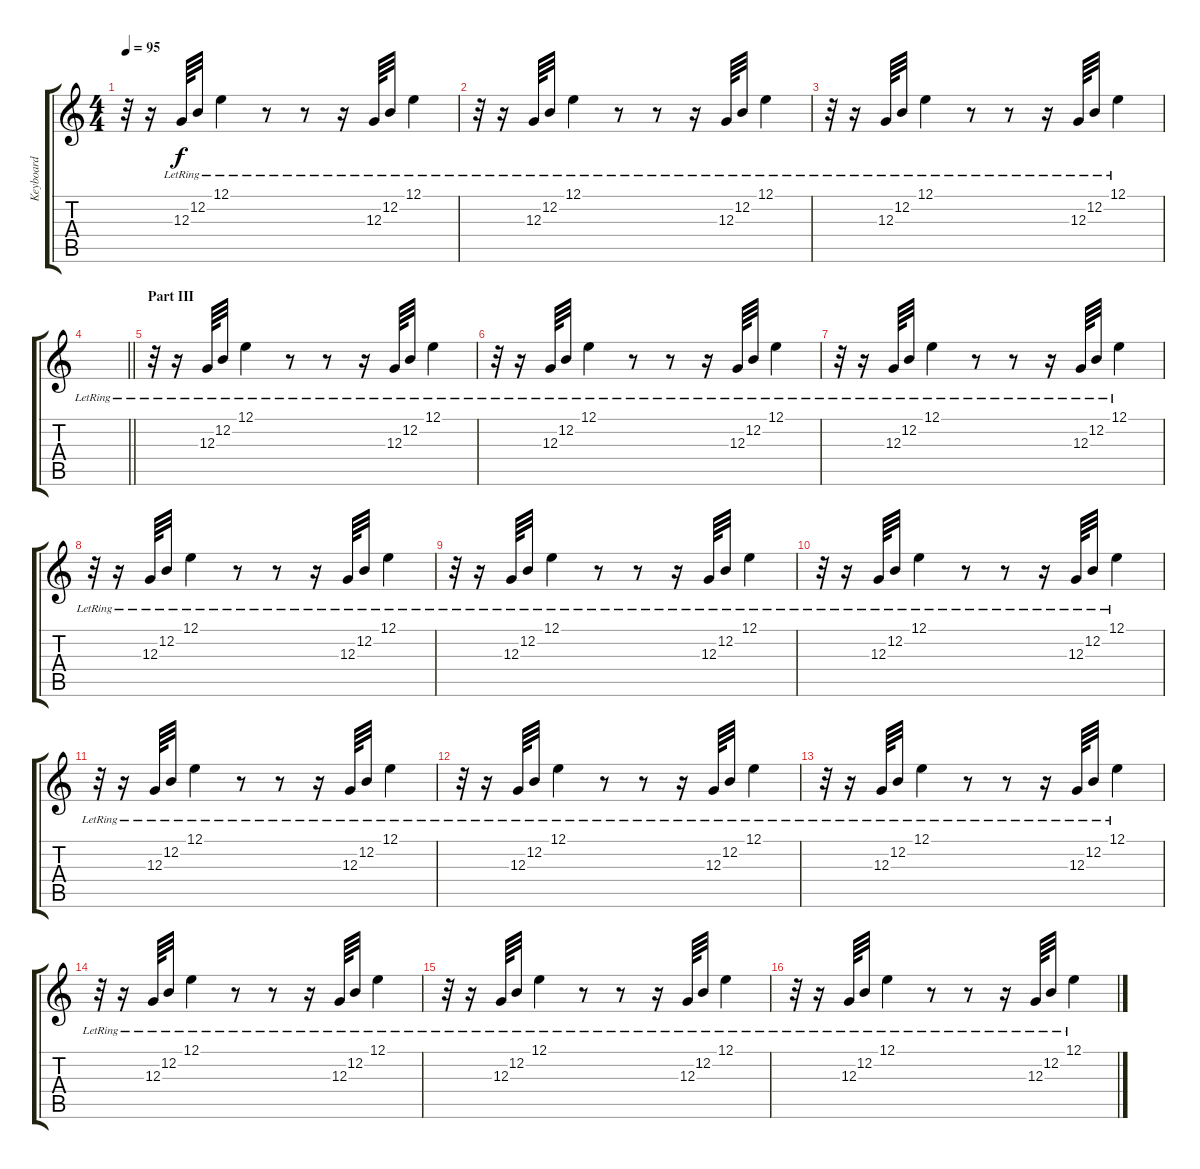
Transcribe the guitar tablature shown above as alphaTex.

\track ("Keyboard" "Keyboard") {instrument acousticgrandpiano}
\staff {score tabs}
\tuning (E4 B3 G3 D3 A2 E2) {hide}
\ts (4 4)
\tempo 95
\clef g2
\ks c
r.32{dy f} r.16 12.3{lr}.64 12.2{lr}.32 12.1{lr}.4 r.8 r.8 r.16 12.3{lr}.64 12.2{lr}.32 12.1{lr}.4 |
r.32 r.16 12.3{lr}.64 12.2{lr}.32 12.1{lr}.4 r.8 r.8 r.16 12.3{lr}.64 12.2{lr}.32 12.1{lr}.4 |
r.32 r.16 12.3{lr}.64 12.2{lr}.32 12.1{lr}.4 r.8 r.8 r.16 12.3{lr}.64 12.2{lr}.32 12.1{lr}.4 |
\barLineRight lightlight
|
\section ("" "Part III")
r.32 r.16 12.3{lr}.64 12.2{lr}.32 12.1{lr}.4 r.8 r.8 r.16 12.3{lr}.64 12.2{lr}.32 12.1{lr}.4 |
r.32 r.16 12.3{lr}.64 12.2{lr}.32 12.1{lr}.4 r.8 r.8 r.16 12.3{lr}.64 12.2{lr}.32 12.1{lr}.4 |
r.32 r.16 12.3{lr}.64 12.2{lr}.32 12.1{lr}.4 r.8 r.8 r.16 12.3{lr}.64 12.2{lr}.32 12.1{lr}.4 |
r.32 r.16 12.3{lr}.64 12.2{lr}.32 12.1{lr}.4 r.8 r.8 r.16 12.3{lr}.64 12.2{lr}.32 12.1{lr}.4 |
r.32 r.16 12.3{lr}.64 12.2{lr}.32 12.1{lr}.4 r.8 r.8 r.16 12.3{lr}.64 12.2{lr}.32 12.1{lr}.4 |
r.32 r.16 12.3{lr}.64 12.2{lr}.32 12.1{lr}.4 r.8 r.8 r.16 12.3{lr}.64 12.2{lr}.32 12.1{lr}.4 |
r.32 r.16 12.3{lr}.64 12.2{lr}.32 12.1{lr}.4 r.8 r.8 r.16 12.3{lr}.64 12.2{lr}.32 12.1{lr}.4 |
r.32 r.16 12.3{lr}.64 12.2{lr}.32 12.1{lr}.4 r.8 r.8 r.16 12.3{lr}.64 12.2{lr}.32 12.1{lr}.4 |
r.32 r.16 12.3{lr}.64 12.2{lr}.32 12.1{lr}.4 r.8 r.8 r.16 12.3{lr}.64 12.2{lr}.32 12.1{lr}.4 |
r.32 r.16 12.3{lr}.64 12.2{lr}.32 12.1{lr}.4 r.8 r.8 r.16 12.3{lr}.64 12.2{lr}.32 12.1{lr}.4 |
r.32 r.16 12.3{lr}.64 12.2{lr}.32 12.1{lr}.4 r.8 r.8 r.16 12.3{lr}.64 12.2{lr}.32 12.1{lr}.4 |
r.32 r.16 12.3{lr}.64 12.2{lr}.32 12.1{lr}.4 r.8 r.8 r.16 12.3{lr}.64 12.2{lr}.32 12.1{lr}.4
